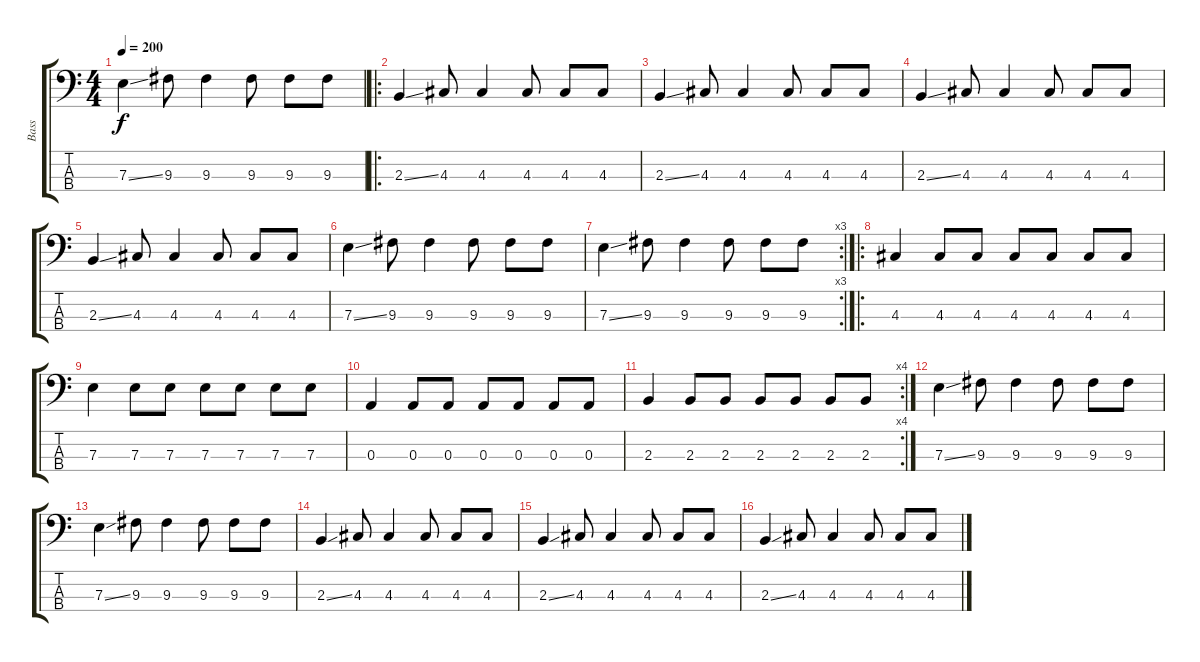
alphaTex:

\track ("Bass" "Bass") {instrument electricbasspick}
\staff {score tabs}
\tuning (G2 D2 A1 E1) {hide}
\ts (4 4)
\tempo 200
\clef f4
\ks c
7.3{ss}.4{dy f} 9.3.8 9.3.4 9.3.8 9.3.8 9.3.8 |
\ro
2.3{ss}.4 4.3.8 4.3.4 4.3.8 4.3.8 4.3.8 |
2.3{ss}.4 4.3.8 4.3.4 4.3.8 4.3.8 4.3.8 |
2.3{ss}.4 4.3.8 4.3.4 4.3.8 4.3.8 4.3.8 |
2.3{ss}.4 4.3.8 4.3.4 4.3.8 4.3.8 4.3.8 |
7.3{ss}.4 9.3.8 9.3.4 9.3.8 9.3.8 9.3.8 |
\rc 3
7.3{ss}.4 9.3.8 9.3.4 9.3.8 9.3.8 9.3.8 |
\ro
4.3.4 4.3.8 4.3.8 4.3.8 4.3.8 4.3.8 4.3.8 |
7.3.4 7.3.8 7.3.8 7.3.8 7.3.8 7.3.8 7.3.8 |
0.3.4 0.3.8 0.3.8 0.3.8 0.3.8 0.3.8 0.3.8 |
\rc 4
2.3.4 2.3.8 2.3.8 2.3.8 2.3.8 2.3.8 2.3.8 |
7.3{ss}.4 9.3.8 9.3.4 9.3.8 9.3.8 9.3.8 |
7.3{ss}.4 9.3.8 9.3.4 9.3.8 9.3.8 9.3.8 |
2.3{ss}.4 4.3.8 4.3.4 4.3.8 4.3.8 4.3.8 |
2.3{ss}.4 4.3.8 4.3.4 4.3.8 4.3.8 4.3.8 |
2.3{ss}.4 4.3.8 4.3.4 4.3.8 4.3.8 4.3.8
